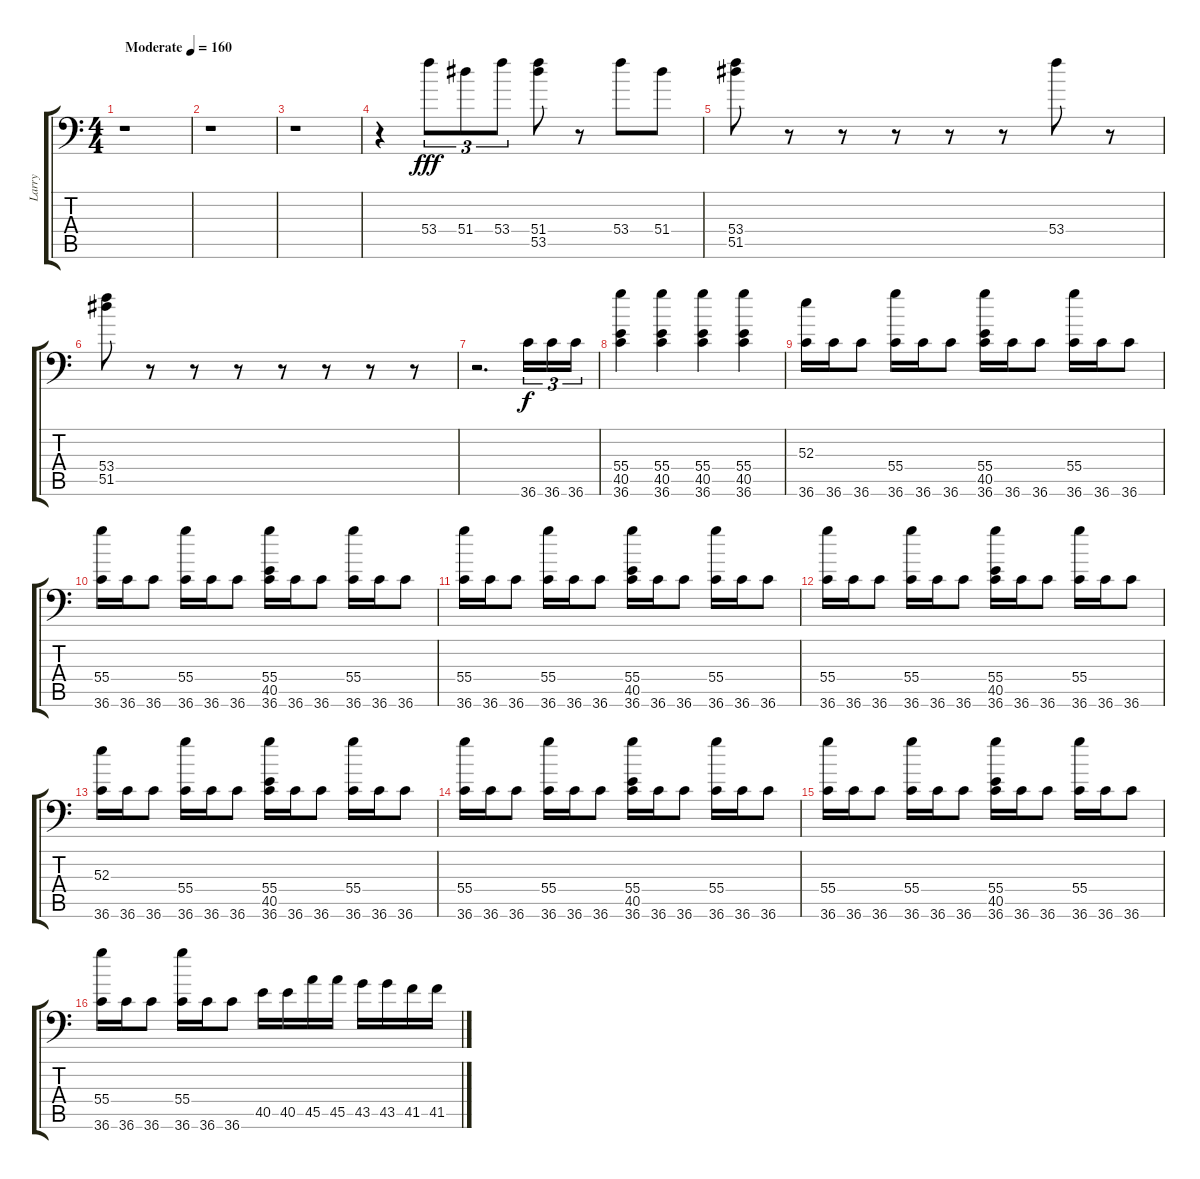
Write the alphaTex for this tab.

\track ("Larry" "Larry") {instrument acousticgrandpiano}
\staff {score tabs}
\tuning (C-1 C-1 C-1 C-1 C-1 C-1) {hide}
\ts (4 4)
\tempo (160 "Moderate")
\clef f4
\ks c
r.1{dy fff instrument acousticgrandpiano} |
r.1 |
r.1 |
r.4 53.4.8{tu (3 2)} 51.4.8{tu (3 2)} 53.4.8{tu (3 2)} (51.4 53.5).8 r.8 53.4.8 51.4.8 |
(53.4 51.5).8 r.8 r.8 r.8 r.8 r.8 53.4.8 r.8 |
(53.4 51.5).8 r.8 r.8 r.8 r.8 r.8 r.8 r.8 |
r.2{d} 36.6.16{tu (3 2) dy f} 36.6.16{tu (3 2)} 36.6.16{tu (3 2)} |
(55.4 40.5 36.6).4 (55.4 40.5 36.6).4 (55.4 40.5 36.6).4 (55.4 40.5 36.6).4 |
(52.3 36.6).16 36.6.16 36.6.8 (55.4 36.6).16 36.6.16 36.6.8 (55.4 40.5 36.6).16 36.6.16 36.6.8 (55.4 36.6).16 36.6.16 36.6.8 |
(55.4 36.6).16 36.6.16 36.6.8 (55.4 36.6).16 36.6.16 36.6.8 (55.4 40.5 36.6).16 36.6.16 36.6.8 (55.4 36.6).16 36.6.16 36.6.8 |
(55.4 36.6).16 36.6.16 36.6.8 (55.4 36.6).16 36.6.16 36.6.8 (55.4 40.5 36.6).16 36.6.16 36.6.8 (55.4 36.6).16 36.6.16 36.6.8 |
(55.4 36.6).16 36.6.16 36.6.8 (55.4 36.6).16 36.6.16 36.6.8 (55.4 40.5 36.6).16 36.6.16 36.6.8 (55.4 36.6).16 36.6.16 36.6.8 |
(52.3 36.6).16 36.6.16 36.6.8 (55.4 36.6).16 36.6.16 36.6.8 (55.4 40.5 36.6).16 36.6.16 36.6.8 (55.4 36.6).16 36.6.16 36.6.8 |
(55.4 36.6).16 36.6.16 36.6.8 (55.4 36.6).16 36.6.16 36.6.8 (55.4 40.5 36.6).16 36.6.16 36.6.8 (55.4 36.6).16 36.6.16 36.6.8 |
(55.4 36.6).16 36.6.16 36.6.8 (55.4 36.6).16 36.6.16 36.6.8 (55.4 40.5 36.6).16 36.6.16 36.6.8 (55.4 36.6).16 36.6.16 36.6.8 |
(55.4 36.6).16 36.6.16 36.6.8 (55.4 36.6).16 36.6.16 36.6.8 40.5.16 40.5.16 45.5.16 45.5.16 43.5.16 43.5.16 41.5.16 41.5.16
